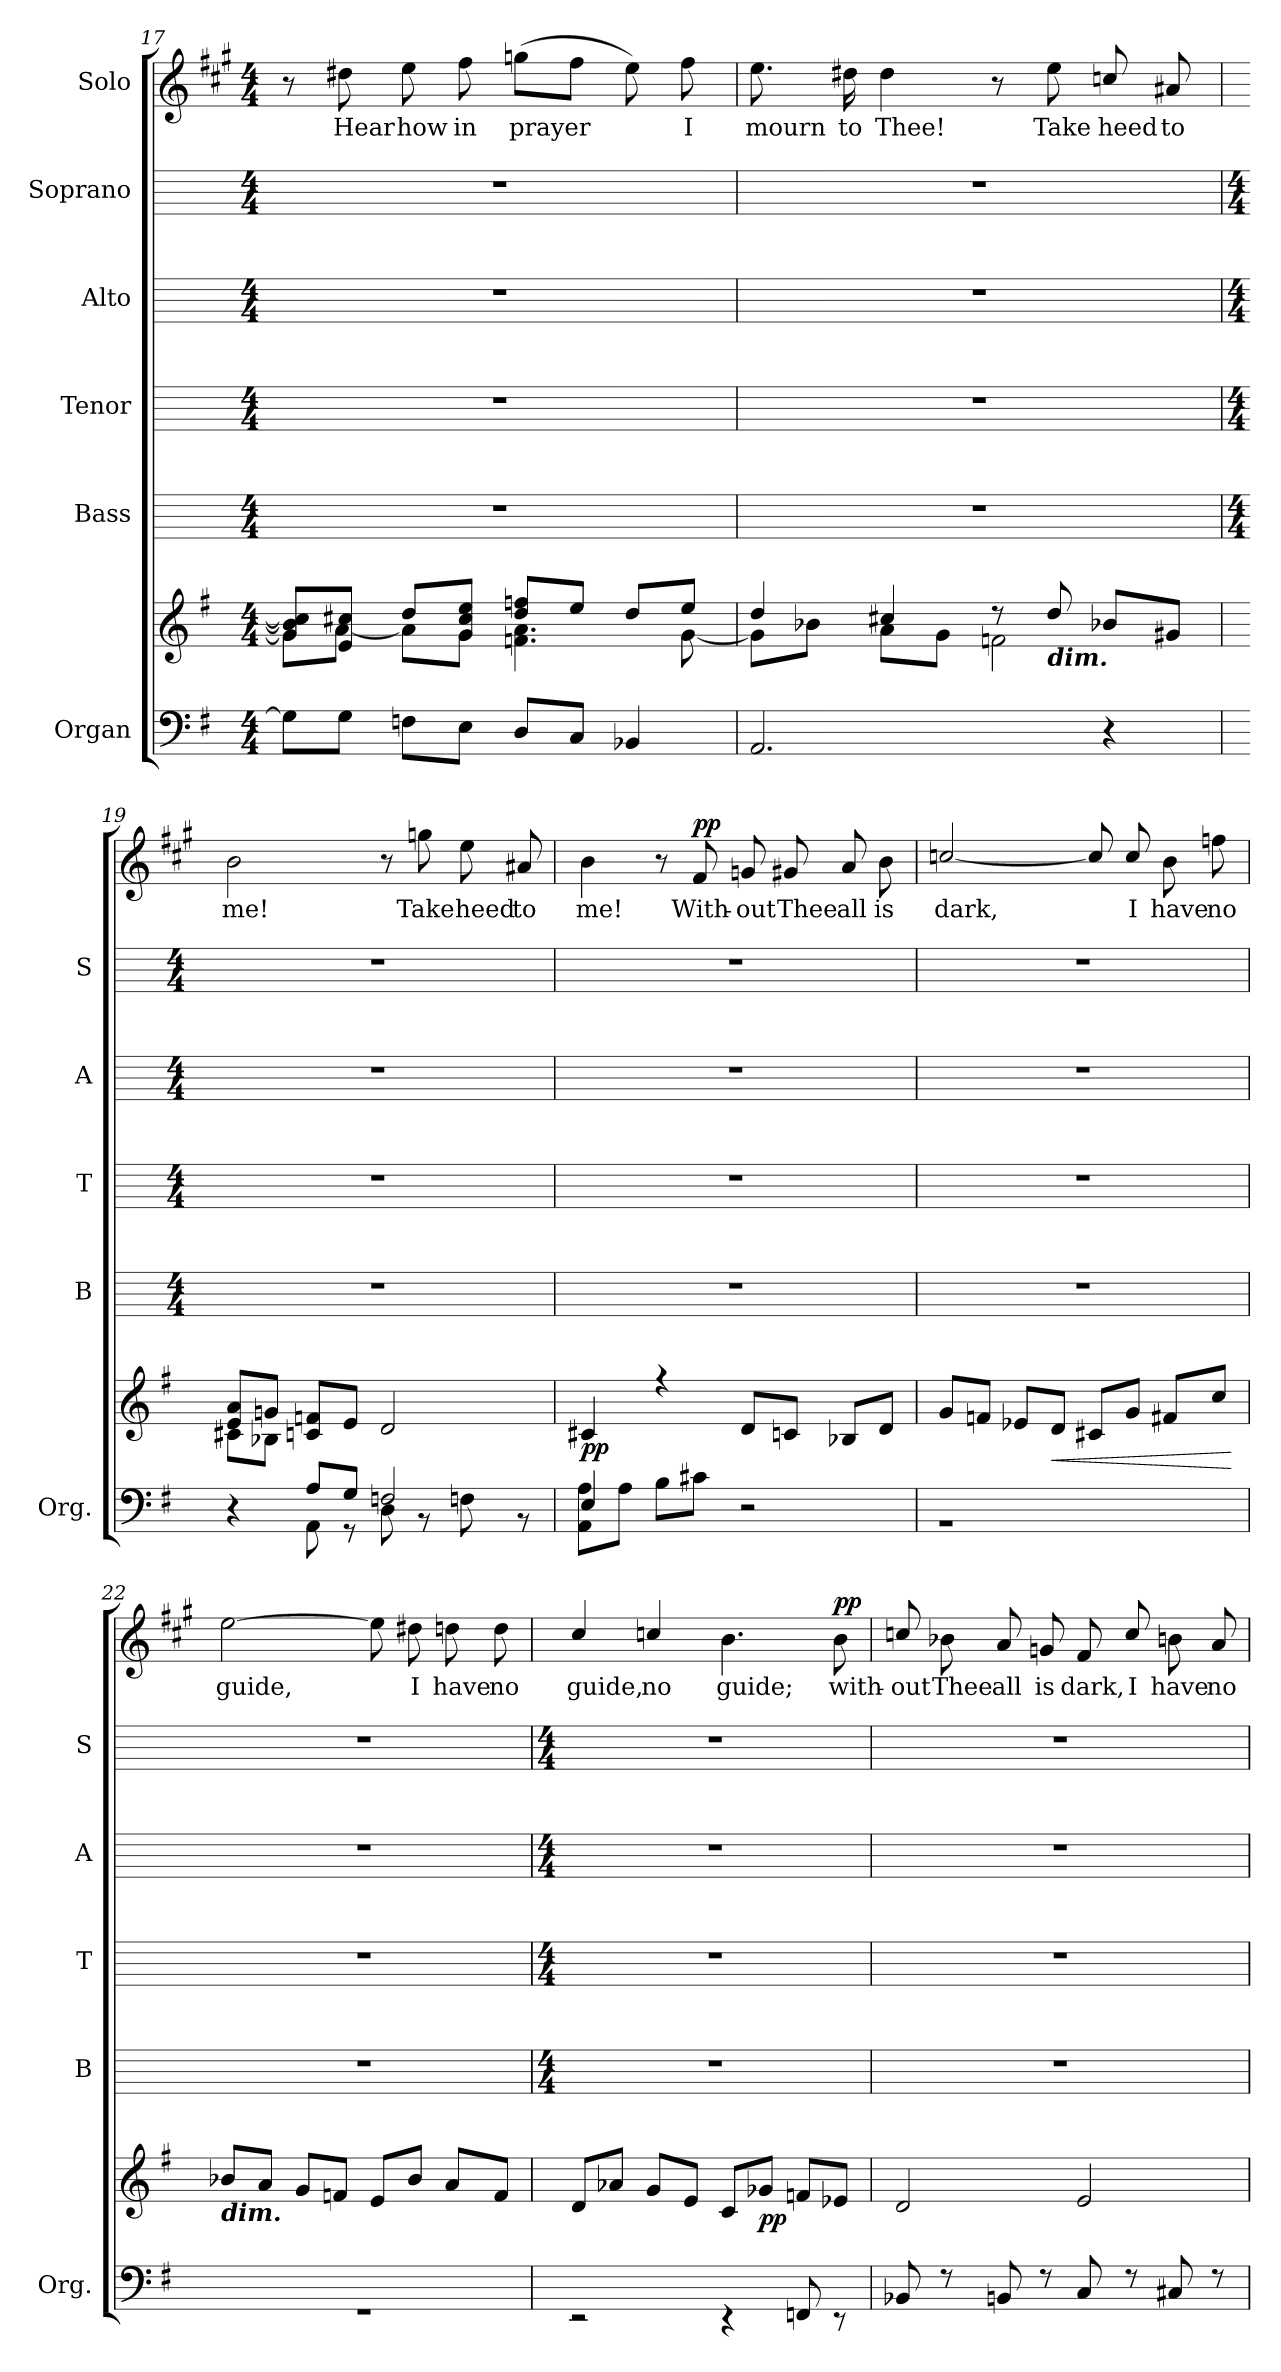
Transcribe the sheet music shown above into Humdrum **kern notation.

**kern	**kern	**dynam	**kern	**kern	**kern	**kern	**kern	**text	**dynam
*part6	*part6	*part6	*part5	*part4	*part3	*part2	*part1	*part1	*part1
*staff7	*staff6	*staff6/7	*staff5	*staff4	*staff3	*staff2	*staff1	*staff1	*staff1
*I"Organ	*	*	*I"Bass	*I"Tenor	*I"Alto	*I"Soprano	*I"Solo	*	*
*I'Org.	*	*	*I'B	*I'T	*I'A	*I'S	*	*	*
*clefF4	*clefG2	*	*	*	*	*	*clefG2	*	*
*	*	*	*	*	*	*	*ITrd1c2	*	*
*k[f#]	*k[f#]	*	*	*	*	*	*k[f#]	*	*
*G:	*G:	*	*	*	*	*	*G:	*	*
*M4/4	*M4/4	*	*M4/4	*M4/4	*M4/4	*M4/4	*M4/4	*	*
=17	=17	=17	=17	=17	=17	=17	=17	=17	=17
*	*^	*	*	*	*	*	*	*	*
8GL]	8g/] 8b-/] 8cc#/]L	8g\L	.	1r	1r	1r	1r	8r	.	.
!	!	!	!	!	!	!	!	!	!LO:LY:b	!
8GJ	8e/ 8cc#/J	[8a\J	.	.	.	.	.	8cc#X	Hear	.
!	!	!	!	!	!	!	!	!	!LO:LY:b	!
8FnL	8dd/L	8a\L]	.	.	.	.	.	8dd	how	.
!	!	!	!	!	!	!	!	!	!LO:LY:b	!
8EJ	8g/ 8cc#/ 8ee/J	8g\J	.	.	.	.	.	8ee	in	.
!	!	!	!	!	!	!	!	!	!LO:LY:b	!
8D/L	8dd/ 8ffn/L	4.fn\ 4.a\	.	.	.	.	.	(>8ffnL	prayer	.
8C/J	8ee/J	.	.	.	.	.	.	8eeJ	.	.
4BB-X/	8dd/L	.	.	.	.	.	.	8dd)	.	.
!	!	!	!	!	!	!	!	!	!LO:LY:b	!
.	8ee/J	[8g\	.	.	.	.	.	8ee	I	.
=18	=18	=18	=18	=18	=18	=18	=18	=18	=18	=18
!	!	!	!	!	!	!	!	!	!LO:LY:b	!
2.AA/	4dd/	8g\L]	.	1r	1r	1r	1r	8.dd	mourn	.
.	.	8b-X\J	.	.	.	.	.	.	.	.
!	!	!	!	!	!	!	!	!	!LO:LY:b	!
.	.	.	.	.	.	.	.	16cc#X	to	.
!	!	!	!	!	!	!	!	!	!LO:LY:b	!
.	4cc#X/	8a\L	.	.	.	.	.	4cc#	Thee!	.
.	.	8g\J	.	.	.	.	.	.	.	.
.	8r	2fn\	.	.	.	.	.	8r	.	.
!	!LO:TX:b:Bi:t=dim.	!	!	!	!	!	!	!	!	!
!	!	!	!	!	!	!	!	!	!LO:LY:b	!
.	8dd/	.	.	.	.	.	.	8dd	Take	.
!	!	!	!	!	!	!	!	!	!LO:LY:b	!
4r	8b-X/L	.	.	.	.	.	.	8b-X/	heed	.
!	!	!	!	!	!	!	!	!	!LO:LY:b	!
.	8g#X/J	.	.	.	.	.	.	8g#X	to	.
!!LO:LB:g=z
=19	=19	=19	=19	=19	=19	=19	=19	=19	=19	=19
*	*	*	*	*M4/4	*M4/4	*M4/4	*M4/4	*	*	*
*^	*	*	*	*	*	*	*	*	*	*
!	!	!	!	!	!	!	!	!	!	!LO:LY:b	!
4ryy	4r	8e/ 8a/L	8c#X\L	.	1r	1r	1r	1r	2a	me!	.
.	.	8gn/J	8B-X\J	.	.	.	.	.	.	.	.
8A/L	8AA\	8c/ 8fn/L	4ryy	.	.	.	.	.	.	.	.
8G/J	8r	8e/J	.	.	.	.	.	.	.	.	.
2Fn/	8D\	2d/	2ryy	.	.	.	.	.	8r	.	.
!	!	!	!	!	!	!	!	!	!	!LO:LY:b	!
.	8r	.	.	.	.	.	.	.	8ffn	Take	.
!	!	!	!	!	!	!	!	!	!	!LO:LY:b	!
.	8Fn\	.	.	.	.	.	.	.	8dd	heed	.
!	!	!	!	!	!	!	!	!	!	!LO:LY:b	!
.	8r	.	.	.	.	.	.	.	8g#X	to	.
=20	=20	=20	=20	=20	=20	=20	=20	=20	=20	=20	=20
!	!	!	!	!LO:DY:b	!	!	!	!	!	!LO:LY:b	!
4E/	8AA\ 8A\L	4c#X/	1ryy	pp	1r	1r	1r	1r	4a	me!	.
.	8A\J	.	.	.	.	.	.	.	.	.	.
4ryy	8B\L	4r	.	.	.	.	.	.	8r	.	.
!	!	!	!	!	!	!	!	!	!	!LO:LY:b	!LO:DY:b
.	8c#X\J	.	.	.	.	.	.	.	8e	With-	pp
!	!	!	!	!	!	!	!	!	!	!LO:LY:b	!
2ryy	2r	8d/L	.	.	.	.	.	.	8fn	-out	.
!	!	!	!	!	!	!	!	!	!	!LO:LY:b	!
.	.	8cn/J	.	.	.	.	.	.	8f#X	Thee	.
!	!	!	!	!	!	!	!	!	!	!LO:LY:b	!
.	.	8B-X/L	.	.	.	.	.	.	8g	all	.
!	!	!	!	!	!	!	!	!	!	!LO:LY:b	!
.	.	8d/J	.	.	.	.	.	.	8a	is	.
=21	=21	=21	=21	=21	=21	=21	=21	=21	=21	=21	=21
!	!	!	!	!	!	!	!	!	!	!LO:LY:b	!
1ryy	1r	8g/L	1ryy	.	1r	1r	1r	1r	[2b-X/	dark,	.
.	.	8fn/J	.	.	.	.	.	.	.	.	.
.	.	8e-X/L	.	.	.	.	.	.	.	.	.
!	!	!	!	!LO:HP:b	!	!	!	!	!	!	!
.	.	8d/J	.	<	.	.	.	.	.	.	.
.	.	8c#X/L	.	.	.	.	.	.	8b-/]	.	.
!	!	!	!	!	!	!	!	!	!	!LO:LY:b	!
.	.	8g/J	.	.	.	.	.	.	8b-/	I	.
!	!	!	!	!	!	!	!	!	!	!LO:LY:b	!
.	.	8f#X/L	.	.	.	.	.	.	8a	have	.
!	!	!	!	!	!	!	!	!	!	!LO:LY:b	!
.	.	8cc/J	.	.	.	.	.	.	8ee-X	no	.
*v	*v	*	*	*	*	*	*	*	*	*	*
*	*v	*v	*	*	*	*	*	*	*	*
.	.	[	.	.	.	.	.	.	.
=22	=22	=22	=22	=22	=22	=22	=22	=22	=22
*^	*^	*	*	*	*	*	*	*	*
!	!	!LO:TX:b:Bi:t=dim.	!	!	!	!	!	!	!	!	!
!	!	!	!	!	!	!	!	!	!	!LO:LY:b	!
1ryy	1r	8b-X/L	1ryy	.	1r	1r	1r	1r	[2dd	guide,	.
.	.	8a/J	.	.	.	.	.	.	.	.	.
.	.	8g/L	.	.	.	.	.	.	.	.	.
.	.	8fn/J	.	.	.	.	.	.	.	.	.
.	.	8e/L	.	.	.	.	.	.	8dd]	.	.
!	!	!	!	!	!	!	!	!	!	!LO:LY:b	!
.	.	8b-/J	.	.	.	.	.	.	8cc#X	I	.
!	!	!	!	!	!	!	!	!	!	!LO:LY:b	!
.	.	8a/L	.	.	.	.	.	.	8ccn	have	.
!	!	!	!	!	!	!	!	!	!	!LO:LY:b	!
.	.	8f/J	.	.	.	.	.	.	8cc	no	.
!!LO:LB:g=z
=23	=23	=23	=23	=23	=23	=23	=23	=23	=23	=23	=23
*	*	*	*	*	*M4/4	*M4/4	*M4/4	*M4/4	*	*	*
!	!	!	!	!	!	!	!	!	!	!LO:LY:b	!
1ryy	2r	8d/L	1ryy	.	1r	1r	1r	1r	4b/	guide,	.
.	.	8a-X/J	.	.	.	.	.	.	.	.	.
!	!	!	!	!	!	!	!	!	!	!LO:LY:b	!
.	.	8g/L	.	.	.	.	.	.	4b-X/	no	.
.	.	8e/J	.	.	.	.	.	.	.	.	.
!	!	!	!	!	!	!	!	!	!	!LO:LY:b	!
.	4r	8c/L	.	.	.	.	.	.	4.a	guide;	.
!	!	!	!	!LO:DY:b	!	!	!	!	!	!	!
.	.	8g-X/J	.	pp	.	.	.	.	.	.	.
.	8FFn/	8fn/L	.	.	.	.	.	.	.	.	.
!	!	!	!	!	!	!	!	!	!	!LO:LY:b	!LO:DY:b
.	8r	8e-X/J	.	.	.	.	.	.	8a	with-	pp
=24	=24	=24	=24	=24	=24	=24	=24	=24	=24	=24	=24
!	!	!	!	!	!	!	!	!	!	!LO:LY:b	!
8BB-X/	1ryy	2d/	1ryy	.	1r	1r	1r	1r	8b-X/	-out	.
!	!	!	!	!	!	!	!	!	!	!LO:LY:b	!
8r	.	.	.	.	.	.	.	.	8a-X	Thee	.
!	!	!	!	!	!	!	!	!	!	!LO:LY:b	!
8BBn/	.	.	.	.	.	.	.	.	8g	all	.
!	!	!	!	!	!	!	!	!	!	!LO:LY:b	!
8r	.	.	.	.	.	.	.	.	8fn	is	.
!	!	!	!	!	!	!	!	!	!	!LO:LY:b	!
8C/	.	2e/	.	.	.	.	.	.	8e	dark,	.
!	!	!	!	!	!	!	!	!	!	!LO:LY:b	!
8r	.	.	.	.	.	.	.	.	8b-/	I	.
!	!	!	!	!	!	!	!	!	!	!LO:LY:b	!
8C#X/	.	.	.	.	.	.	.	.	8an	have	.
!	!	!	!	!	!	!	!	!	!	!LO:LY:b	!
8r	.	.	.	.	.	.	.	.	8g	no	.
*v	*v	*	*	*	*	*	*	*	*	*	*
*	*v	*v	*	*	*	*	*	*	*	*
=	=	=	=	=	=	=	=	=	=
*-	*-	*-	*-	*-	*-	*-	*-	*-	*-
